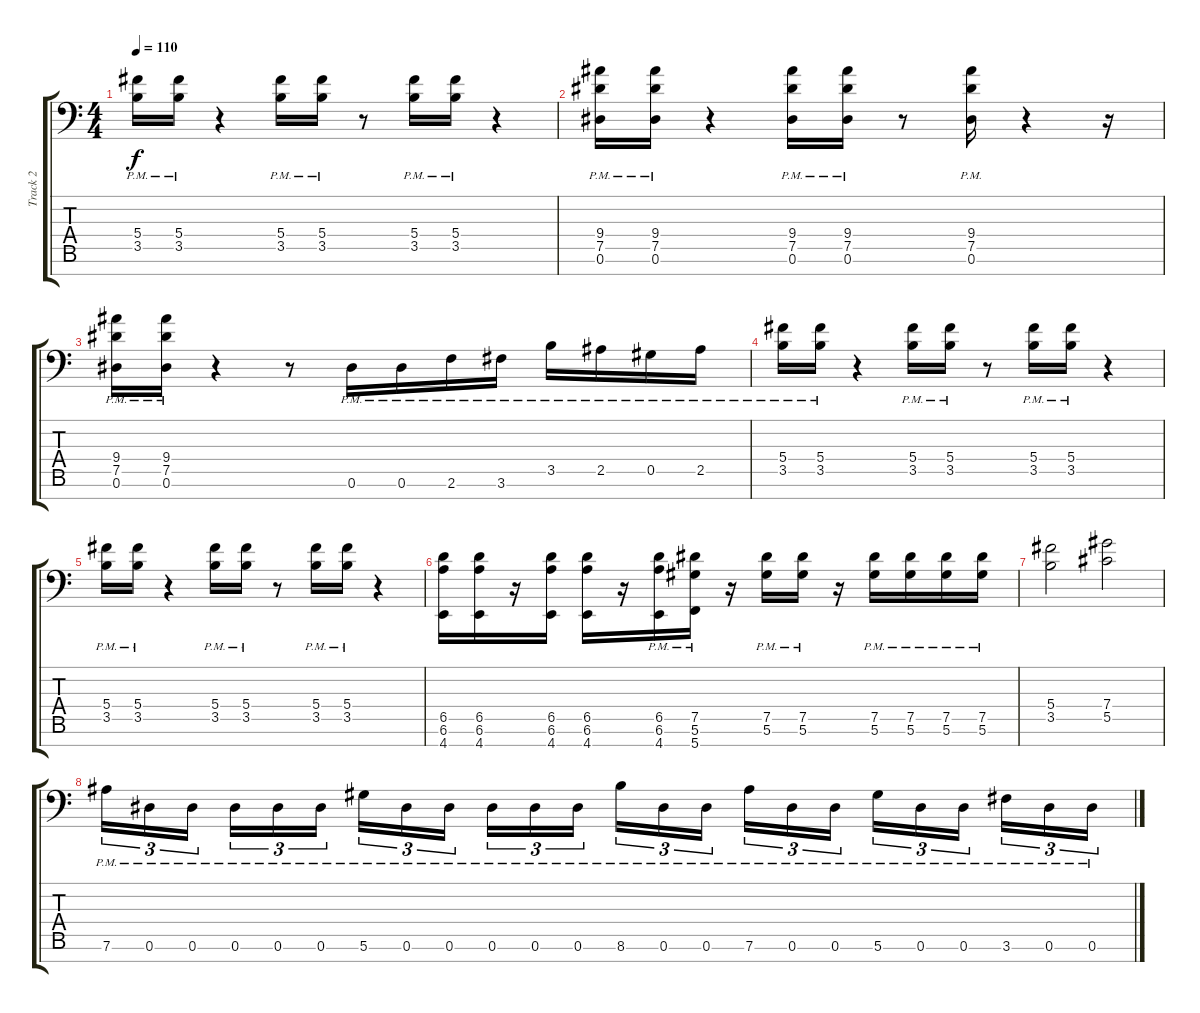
\track ("Track 2" "Track 2") {instrument distortionguitar}
\staff {score tabs}
\tuning (Eb4 Bb3 Gb3 Db3 Ab2 Eb2 C-1) {hide}
\ts (4 4)
\tempo 110
\clef f4
\ks c
(5.4 3.5{pm}).16{dy f} (5.4 3.5{pm}).16 r.4 (5.4 3.5{pm}).16 (5.4 3.5{pm}).16 r.8 (5.4 3.5{pm}).16 (5.4 3.5{pm}).16 r.4 |
(9.4 7.5{pm} 0.6{pm}).16 (9.4 7.5{pm} 0.6{pm}).16 r.4 (9.4 7.5{pm} 0.6{pm}).16 (9.4 7.5{pm} 0.6{pm}).16 r.8 (9.4 7.5{pm} 0.6{pm}).16 r.4 r.16 |
(9.4 7.5{pm} 0.6{pm}).16 (9.4 7.5{pm} 0.6{pm}).16 r.4 r.8 0.6{pm}.16 0.6{pm}.16 2.6{pm}.16 3.6{pm}.16 3.5{pm}.16 2.5{pm}.16 0.5{pm}.16 2.5{pm}.16 |
(5.4 3.5{pm}).16 (5.4 3.5{pm}).16 r.4 (5.4 3.5{pm}).16 (5.4 3.5{pm}).16 r.8 (5.4 3.5{pm}).16 (5.4 3.5{pm}).16 r.4 |
(5.4 3.5{pm}).16 (5.4 3.5{pm}).16 r.4 (5.4 3.5{pm}).16 (5.4 3.5{pm}).16 r.8 (5.4 3.5{pm}).16 (5.4 3.5{pm}).16 r.4 |
(6.5 6.6 4.7).16 (6.5 6.6 4.7).16 r.16 (6.5 6.6 4.7).16 (6.5 6.6 4.7).16 r.16 (6.5{pm} 6.6 4.7).16 (7.5{pm} 5.6 5.7).16 r.16 (7.5{pm} 5.6).16 (7.5{pm} 5.6).16 r.16 (7.5{pm} 5.6).16 (7.5{pm} 5.6).16 (7.5{pm} 5.6).16 (7.5{pm} 5.6).16 |
(5.4 3.5).2 (7.4 5.5).2 |
7.6{pm}.16{tu (3 2)} 0.6{pm}.16{tu (3 2)} 0.6{pm}.16{tu (3 2) beam splitsecondary} 0.6{pm}.16{tu (3 2)} 0.6{pm}.16{tu (3 2)} 0.6{pm}.16{tu (3 2)} 5.6{pm}.16{tu (3 2)} 0.6{pm}.16{tu (3 2)} 0.6{pm}.16{tu (3 2) beam splitsecondary} 0.6{pm}.16{tu (3 2)} 0.6{pm}.16{tu (3 2)} 0.6{pm}.16{tu (3 2)} 8.6{pm}.16{tu (3 2)} 0.6{pm}.16{tu (3 2)} 0.6{pm}.16{tu (3 2) beam splitsecondary} 7.6{pm}.16{tu (3 2)} 0.6{pm}.16{tu (3 2)} 0.6{pm}.16{tu (3 2)} 5.6{pm}.16{tu (3 2)} 0.6{pm}.16{tu (3 2)} 0.6{pm}.16{tu (3 2) beam splitsecondary} 3.6{pm}.16{tu (3 2)} 0.6{pm}.16{tu (3 2)} 0.6{pm}.16{tu (3 2)}
